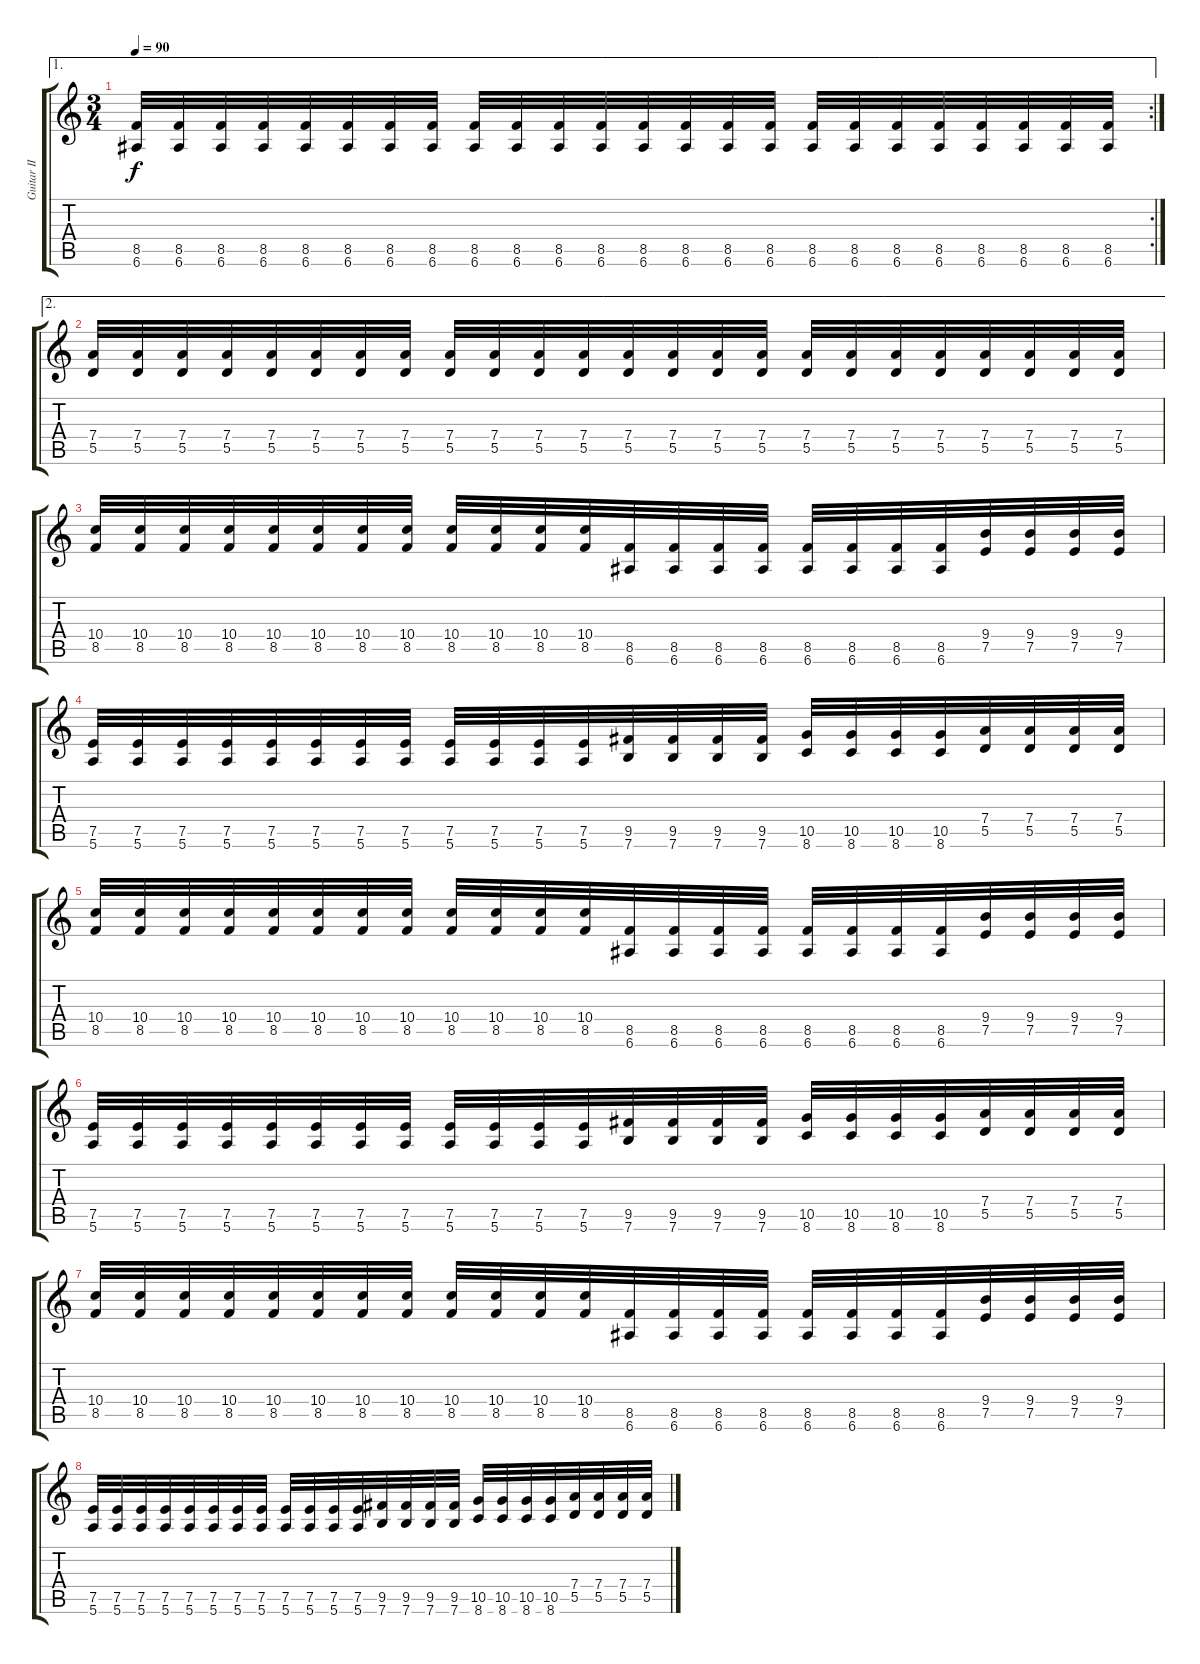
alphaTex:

\track ("Guitar II" "Guitar II") {instrument distortionguitar}
\staff {score tabs}
\tuning (E4 B3 G3 D3 A2 E2) {hide}
\ae 1
\rc 2
\ts (3 4)
\tempo 90
\clef g2
\ks c
(8.5 6.6).32{dy f} (8.5 6.6).32 (8.5 6.6).32 (8.5 6.6).32 (8.5 6.6).32 (8.5 6.6).32 (8.5 6.6).32 (8.5 6.6).32 (8.5 6.6).32 (8.5 6.6).32 (8.5 6.6).32 (8.5 6.6).32 (8.5 6.6).32 (8.5 6.6).32 (8.5 6.6).32 (8.5 6.6).32 (8.5 6.6).32 (8.5 6.6).32 (8.5 6.6).32 (8.5 6.6).32 (8.5 6.6).32 (8.5 6.6).32 (8.5 6.6).32 (8.5 6.6).32 |
\ae 2
(7.4 5.5).32 (7.4 5.5).32 (7.4 5.5).32 (7.4 5.5).32 (7.4 5.5).32 (7.4 5.5).32 (7.4 5.5).32 (7.4 5.5).32 (7.4 5.5).32 (7.4 5.5).32 (7.4 5.5).32 (7.4 5.5).32 (7.4 5.5).32 (7.4 5.5).32 (7.4 5.5).32 (7.4 5.5).32 (7.4 5.5).32 (7.4 5.5).32 (7.4 5.5).32 (7.4 5.5).32 (7.4 5.5).32 (7.4 5.5).32 (7.4 5.5).32 (7.4 5.5).32 |
(10.4 8.5).32 (10.4 8.5).32 (10.4 8.5).32 (10.4 8.5).32 (10.4 8.5).32 (10.4 8.5).32 (10.4 8.5).32 (10.4 8.5).32 (10.4 8.5).32 (10.4 8.5).32 (10.4 8.5).32 (10.4 8.5).32 (8.5 6.6).32 (8.5 6.6).32 (8.5 6.6).32 (8.5 6.6).32 (8.5 6.6).32 (8.5 6.6).32 (8.5 6.6).32 (8.5 6.6).32 (9.4 7.5).32 (9.4 7.5).32 (9.4 7.5).32 (9.4 7.5).32 |
(7.5 5.6).32 (7.5 5.6).32 (7.5 5.6).32 (7.5 5.6).32 (7.5 5.6).32 (7.5 5.6).32 (7.5 5.6).32 (7.5 5.6).32 (7.5 5.6).32 (7.5 5.6).32 (7.5 5.6).32 (7.5 5.6).32 (9.5 7.6).32 (9.5 7.6).32 (9.5 7.6).32 (9.5 7.6).32 (10.5 8.6).32 (10.5 8.6).32 (10.5 8.6).32 (10.5 8.6).32 (7.4 5.5).32 (7.4 5.5).32 (7.4 5.5).32 (7.4 5.5).32 |
(10.4 8.5).32 (10.4 8.5).32 (10.4 8.5).32 (10.4 8.5).32 (10.4 8.5).32 (10.4 8.5).32 (10.4 8.5).32 (10.4 8.5).32 (10.4 8.5).32 (10.4 8.5).32 (10.4 8.5).32 (10.4 8.5).32 (8.5 6.6).32 (8.5 6.6).32 (8.5 6.6).32 (8.5 6.6).32 (8.5 6.6).32 (8.5 6.6).32 (8.5 6.6).32 (8.5 6.6).32 (9.4 7.5).32 (9.4 7.5).32 (9.4 7.5).32 (9.4 7.5).32 |
(7.5 5.6).32 (7.5 5.6).32 (7.5 5.6).32 (7.5 5.6).32 (7.5 5.6).32 (7.5 5.6).32 (7.5 5.6).32 (7.5 5.6).32 (7.5 5.6).32 (7.5 5.6).32 (7.5 5.6).32 (7.5 5.6).32 (9.5 7.6).32 (9.5 7.6).32 (9.5 7.6).32 (9.5 7.6).32 (10.5 8.6).32 (10.5 8.6).32 (10.5 8.6).32 (10.5 8.6).32 (7.4 5.5).32 (7.4 5.5).32 (7.4 5.5).32 (7.4 5.5).32 |
(10.4 8.5).32 (10.4 8.5).32 (10.4 8.5).32 (10.4 8.5).32 (10.4 8.5).32 (10.4 8.5).32 (10.4 8.5).32 (10.4 8.5).32 (10.4 8.5).32 (10.4 8.5).32 (10.4 8.5).32 (10.4 8.5).32 (8.5 6.6).32 (8.5 6.6).32 (8.5 6.6).32 (8.5 6.6).32 (8.5 6.6).32 (8.5 6.6).32 (8.5 6.6).32 (8.5 6.6).32 (9.4 7.5).32 (9.4 7.5).32 (9.4 7.5).32 (9.4 7.5).32 |
(7.5 5.6).32 (7.5 5.6).32 (7.5 5.6).32 (7.5 5.6).32 (7.5 5.6).32 (7.5 5.6).32 (7.5 5.6).32 (7.5 5.6).32 (7.5 5.6).32 (7.5 5.6).32 (7.5 5.6).32 (7.5 5.6).32 (9.5 7.6).32 (9.5 7.6).32 (9.5 7.6).32 (9.5 7.6).32 (10.5 8.6).32 (10.5 8.6).32 (10.5 8.6).32 (10.5 8.6).32 (7.4 5.5).32 (7.4 5.5).32 (7.4 5.5).32 (7.4 5.5).32
